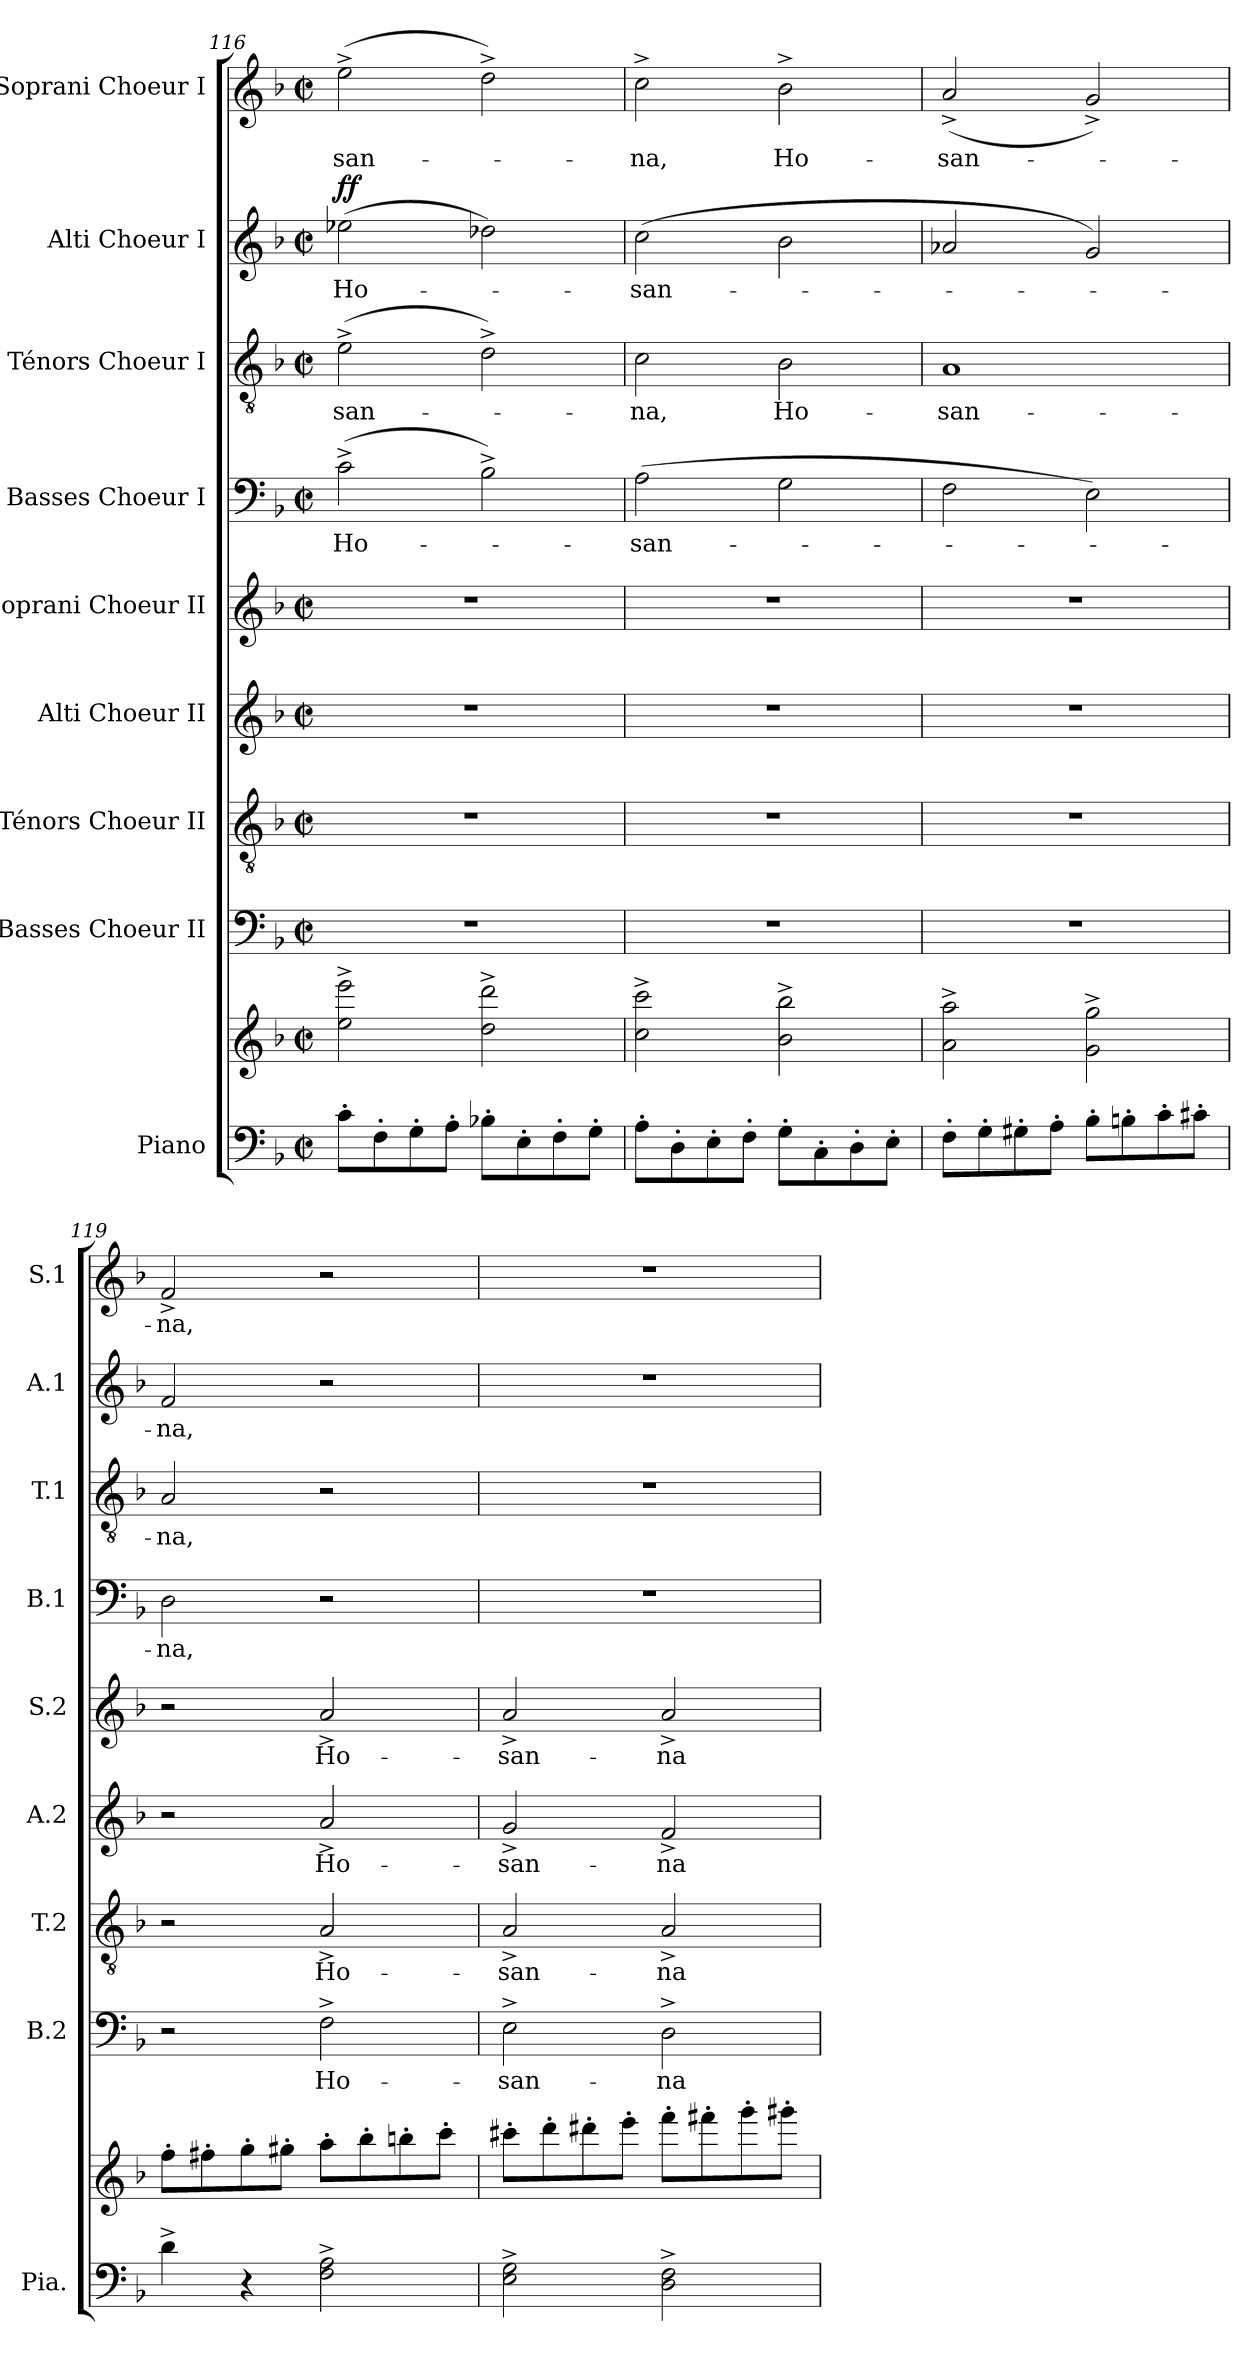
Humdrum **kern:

**kern	**kern	**kern	**text	**kern	**text	**kern	**text	**kern	**text	**kern	**text	**kern	**text	**kern	**text	**dynam	**kern	**text
*part9	*part9	*part8	*part8	*part7	*part7	*part6	*part6	*part5	*part5	*part4	*part4	*part3	*part3	*part2	*part2	*part2	*part1	*part1
*staff10	*staff9	*staff8	*staff8	*staff7	*staff7	*staff6	*staff6	*staff5	*staff5	*staff4	*staff4	*staff3	*staff3	*staff2	*staff2	*staff2	*staff1	*staff1
*I"Piano	*	*I"Basses Choeur II	*	*I"Ténors Choeur II	*	*I"Alti Choeur II	*	*I"Soprani Choeur II	*	*I"Basses Choeur I	*	*I"Ténors Choeur I	*	*I"Alti Choeur I	*	*	*I"Soprani Choeur I	*
*I'Pia.	*	*I'B.2	*	*I'T.2	*	*I'A.2	*	*I'S.2	*	*I'B.1	*	*I'T.1	*	*I'A.1	*	*	*I'S.1	*
*clefF4	*clefG2	*clefF4	*	*clefGv2	*	*clefG2	*	*clefG2	*	*clefF4	*	*clefGv2	*	*clefG2	*	*	*clefG2	*
*	*	*	*	*	*	*	*	*	*	*	*	*	*	*ITrd2c3	*	*	*	*
*k[b-]	*k[b-]	*k[b-]	*	*k[b-]	*	*k[b-]	*	*k[b-]	*	*k[b-]	*	*k[b-]	*	*k[f#c#]	*	*	*k[b-]	*
*M2/2	*M2/2	*M2/2	*	*M2/2	*	*M2/2	*	*M2/2	*	*M2/2	*	*M2/2	*	*M2/2	*	*	*M2/2	*
*met(c|)	*met(c|)	*met(c|)	*	*met(c|)	*	*met(c|)	*	*met(c|)	*	*met(c|)	*	*met(c|)	*	*met(c|)	*	*	*met(c|)	*
=116	=116	=116	=116	=116	=116	=116	=116	=116	=116	=116	=116	=116	=116	=116	=116	=116	=116	=116
!	!	!	!	!	!	!	!	!	!	!	!	!	!	!	!	!LO:DY:a	!	!
8c'\L	2ee\^ 2eee\^	1r	.	1r	.	1r	.	1r	.	(2c^\	Ho-	(2e^\	-san-	(2ccni\	Ho-	ff	(2ee^\	-san-
8F'\	.	.	.	.	.	.	.	.	.	.	.	.	.	.	.	.	.	.
8G'\	.	.	.	.	.	.	.	.	.	.	.	.	.	.	.	.	.	.
8A'\J	.	.	.	.	.	.	.	.	.	.	.	.	.	.	.	.	.	.
8B-X'\L	2dd\^ 2ddd\^	.	.	.	.	.	.	.	.	2B-^\)	.	2d^\)	.	2b-Xi\)	.	.	2dd^\)	.
8E'\	.	.	.	.	.	.	.	.	.	.	.	.	.	.	.	.	.	.
8F'\	.	.	.	.	.	.	.	.	.	.	.	.	.	.	.	.	.	.
8G'\J	.	.	.	.	.	.	.	.	.	.	.	.	.	.	.	.	.	.
!!LO:PB:g=z
=117	=117	=117	=117	=117	=117	=117	=117	=117	=117	=117	=117	=117	=117	=117	=117	=117	=117	=117
8A'\L	2cc\^ 2ccc\^	1r	.	1r	.	1r	.	1r	.	(2A\	-san-	2c\	-na,	(2ai\	-san-	.	2cc^\	-na,
8D'\	.	.	.	.	.	.	.	.	.	.	.	.	.	.	.	.	.	.
8E'\	.	.	.	.	.	.	.	.	.	.	.	.	.	.	.	.	.	.
8F'\J	.	.	.	.	.	.	.	.	.	.	.	.	.	.	.	.	.	.
8G'\L	2b-\^ 2bb-\^	.	.	.	.	.	.	.	.	2G\	.	2B-\	Ho-	2gi\	.	.	2b-^\	Ho-
8C'\	.	.	.	.	.	.	.	.	.	.	.	.	.	.	.	.	.	.
8D'\	.	.	.	.	.	.	.	.	.	.	.	.	.	.	.	.	.	.
8E'\J	.	.	.	.	.	.	.	.	.	.	.	.	.	.	.	.	.	.
=118	=118	=118	=118	=118	=118	=118	=118	=118	=118	=118	=118	=118	=118	=118	=118	=118	=118	=118
8F'\L	2a\^ 2aa\^	1r	.	1r	.	1r	.	1r	.	2F\	.	1A	-san-	2fni/	.	.	(2a^/	-san-
8G'\	.	.	.	.	.	.	.	.	.	.	.	.	.	.	.	.	.	.
8G#X'\	.	.	.	.	.	.	.	.	.	.	.	.	.	.	.	.	.	.
8A'\J	.	.	.	.	.	.	.	.	.	.	.	.	.	.	.	.	.	.
8B-'\L	2g\^ 2gg\^	.	.	.	.	.	.	.	.	2E\)	.	.	.	2ei/)	.	.	2g^/)	.
8Bn'\	.	.	.	.	.	.	.	.	.	.	.	.	.	.	.	.	.	.
8c'\	.	.	.	.	.	.	.	.	.	.	.	.	.	.	.	.	.	.
8c#X'\J	.	.	.	.	.	.	.	.	.	.	.	.	.	.	.	.	.	.
=119	=119	=119	=119	=119	=119	=119	=119	=119	=119	=119	=119	=119	=119	=119	=119	=119	=119	=119
4d^\	8ff'\L	2r	.	2r	.	2r	.	2r	.	2D\	-na,	2A/	-na,	2di/	-na,	.	2f^/	-na,
.	8ff#X'\	.	.	.	.	.	.	.	.	.	.	.	.	.	.	.	.	.
4r	8gg'\	.	.	.	.	.	.	.	.	.	.	.	.	.	.	.	.	.
.	8gg#X'\J	.	.	.	.	.	.	.	.	.	.	.	.	.	.	.	.	.
2F\^ 2A\^	8aa'\L	2F^\	Ho-	2A^/	Ho-	2a^i/	Ho-	2a^/	Ho-	2r	.	2r	.	2r	.	.	2r	.
.	8bb-'\	.	.	.	.	.	.	.	.	.	.	.	.	.	.	.	.	.
.	8bbn'\	.	.	.	.	.	.	.	.	.	.	.	.	.	.	.	.	.
.	8ccc'\J	.	.	.	.	.	.	.	.	.	.	.	.	.	.	.	.	.
=120	=120	=120	=120	=120	=120	=120	=120	=120	=120	=120	=120	=120	=120	=120	=120	=120	=120	=120
2E\^ 2G\^	8ccc#X'\L	2E^\	-san-	2A^/	-san-	2g^i/	-san-	2a^/	-san-	1r	.	1r	.	1r	.	.	1r	.
.	8ddd'\	.	.	.	.	.	.	.	.	.	.	.	.	.	.	.	.	.
.	8ddd#X'\	.	.	.	.	.	.	.	.	.	.	.	.	.	.	.	.	.
.	8eee'\J	.	.	.	.	.	.	.	.	.	.	.	.	.	.	.	.	.
2D\^ 2F\^	8fff'\L	2D^\	-na	2A^/	-na	2f^i/	-na	2a^/	-na	.	.	.	.	.	.	.	.	.
.	8fff#X'\	.	.	.	.	.	.	.	.	.	.	.	.	.	.	.	.	.
.	8ggg'\	.	.	.	.	.	.	.	.	.	.	.	.	.	.	.	.	.
.	8ggg#X'\J	.	.	.	.	.	.	.	.	.	.	.	.	.	.	.	.	.
=	=	=	=	=	=	=	=	=	=	=	=	=	=	=	=	=	=	=
*-	*-	*-	*-	*-	*-	*-	*-	*-	*-	*-	*-	*-	*-	*-	*-	*-	*-	*-
